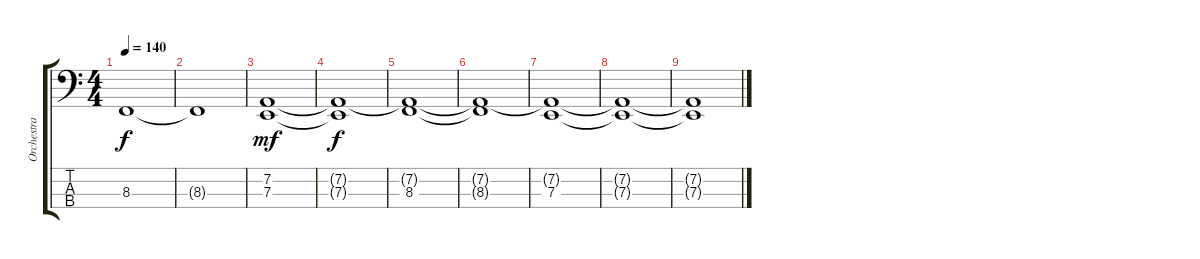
\track ("Orchestra - Strings" "Orchestra ") {instrument stringensemble2}
\staff {score tabs}
\tuning (G2 D2 A1 E1) {hide}
\ts (4 4)
\tempo 140
\clef f4
\ks c
8.3.1{dy f} |
8.3{t}.1 |
(7.2 7.3).1{dy mf} |
(7.2{t} 7.3{t}).1{dy f} |
(7.2{t} 8.3).1 |
(7.2{t} 8.3{t}).1 |
(7.2{t} 7.3).1{volume 0} |
(7.2{t} 7.3{t}).1 |
(7.2{t} 7.3{t}).1
